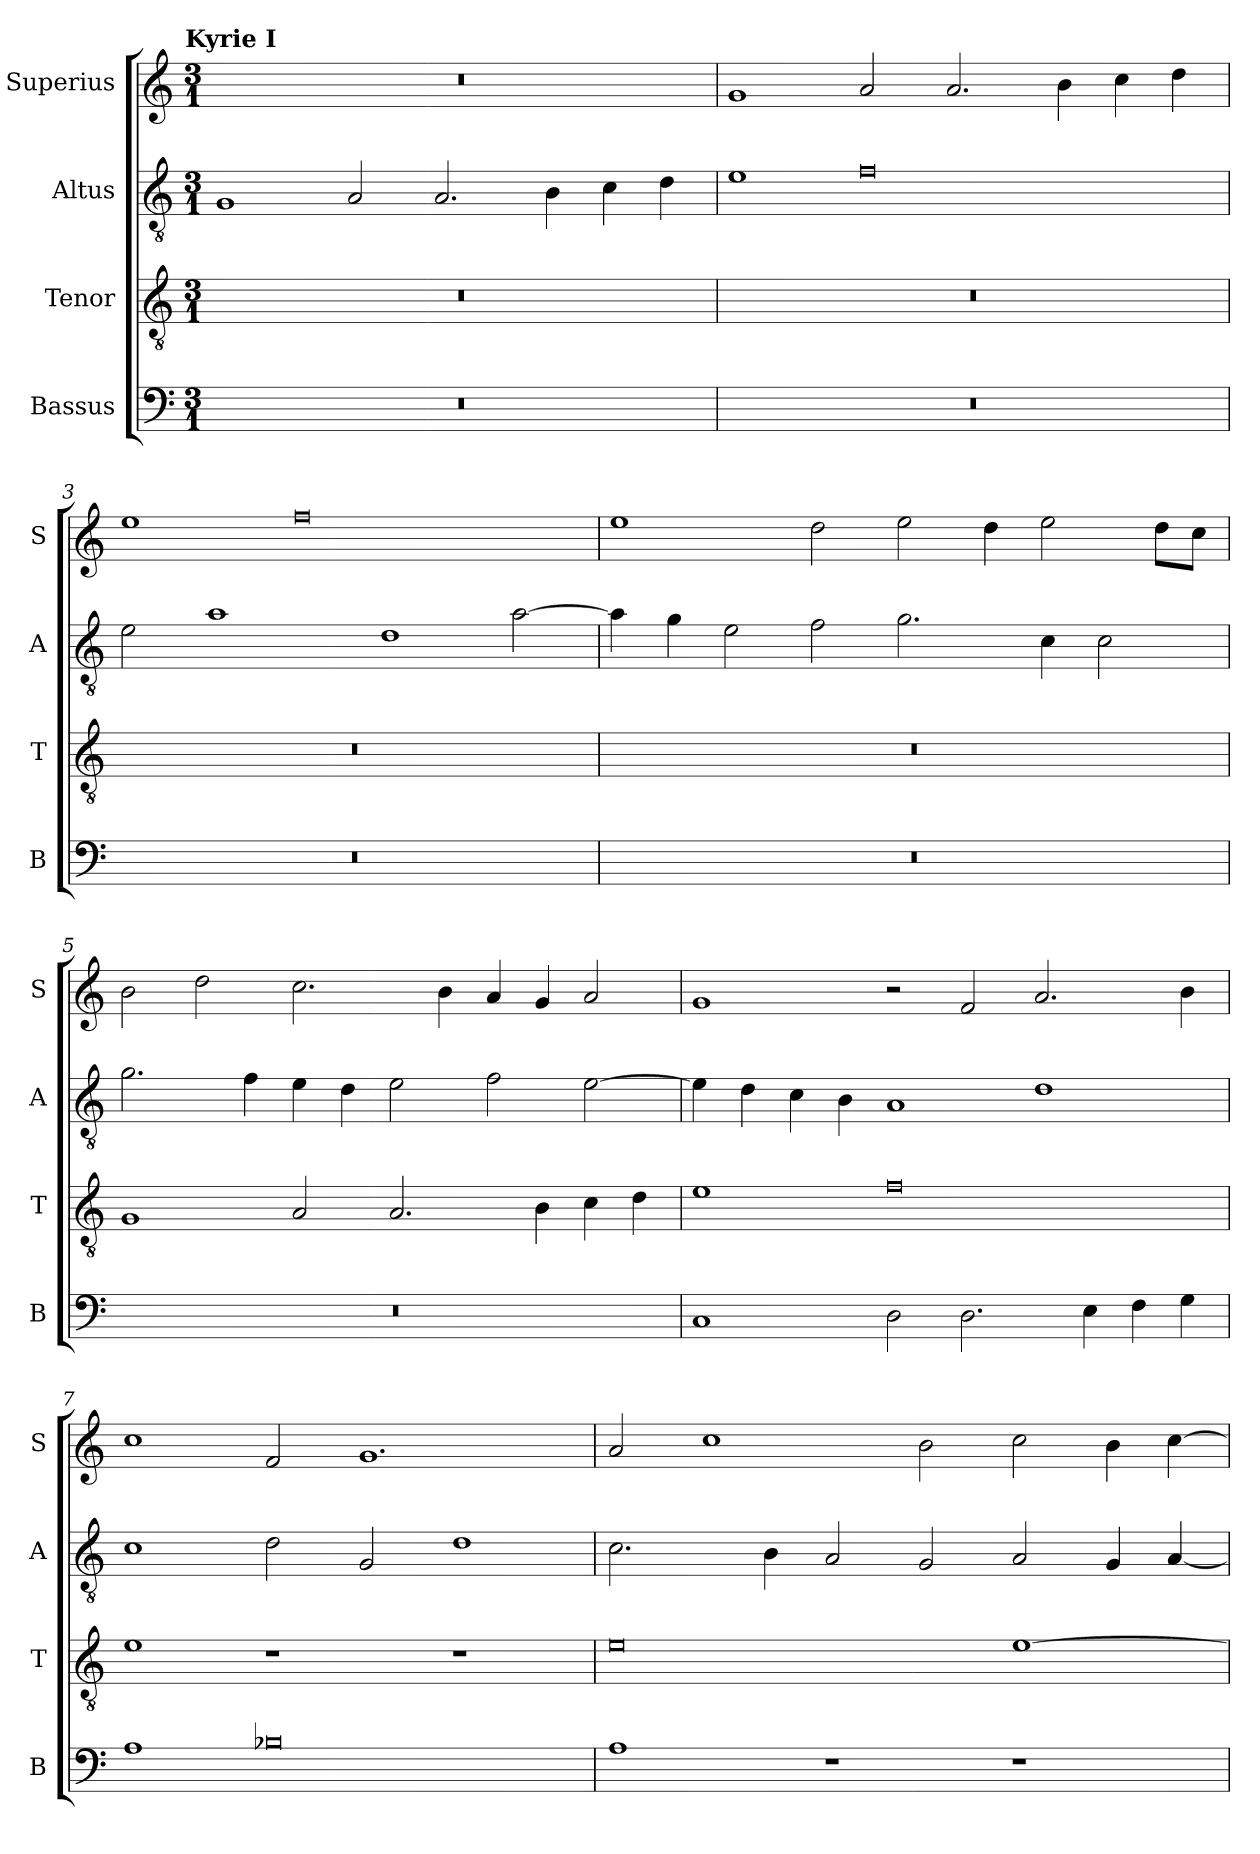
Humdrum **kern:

**kern	**kern	**kern	**kern
*part4	*part3	*part2	*part1
*staff4	*staff3	*staff2	*staff1
*I"Bassus	*I"Tenor	*I"Altus	*I"Superius
*I'B	*I'T	*I'A	*I'S
*clefF4	*clefGv2	*clefGv2	*clefG2
*k[]	*k[]	*k[]	*k[]
!!LO:TX:omd:t=Kyrie I
*M3/1	*M3/1	*M3/1	*M3/1
=1	=1	=1	=1
0.r	0.r	1G	0.r
.	.	2A/	.
.	.	2.A/	.
.	.	4B\	.
.	.	4c\	.
.	.	4d\	.
=2	=2	=2	=2
0.r	0.r	1e	1g
.	.	0f	2a/
.	.	.	2.a/
.	.	.	4b\
.	.	.	4cc\
.	.	.	4dd\
=3	=3	=3	=3
0.r	0.r	2e\	1ee
.	.	1a	.
.	.	.	0ff
.	.	1d	.
.	.	[2a\	.
=4	=4	=4	=4
0.r	0.r	4a\]	1ee
.	.	4g\	.
.	.	2e\	.
.	.	2f\	2dd\
.	.	2.g\	2ee\
.	.	.	4dd\
.	.	4c\	2ee\
.	.	2c\	.
.	.	.	8dd\L
.	.	.	8cc\J
=5	=5	=5	=5
0.r	1G	2.g\	2b\
.	.	.	2dd\
.	.	4f\	.
.	2A/	4e\	2.cc\
.	.	4d\	.
.	2.A/	2e\	.
.	.	.	4b\
.	.	2f\	4a/
.	4B\	.	4g/
.	4c\	[2e\	2a/
.	4d\	.	.
=6	=6	=6	=6
1C	1e	4e\]	1g
.	.	4d\	.
.	.	4c\	.
.	.	4B\	.
2D\	0f	1A	2r
2.D\	.	.	2f/
.	.	1d	2.a/
4E\	.	.	.
4F\	.	.	.
4G\	.	.	4b\
=7	=7	=7	=7
1A	1e	1c	1cc
0B-X	1r	2d\	2f/
.	.	2G/	1.g
.	1r	1d	.
=8	=8	=8	=8
1A	0e	2.c\	2a/
.	.	.	1cc
.	.	4B\	.
1r	.	2A/	.
.	.	2G/	2b\
1r	[1e	2A/	2cc\
.	.	4G/	4b\
.	.	[4A/	[4cc\
=	=	=	=
*-	*-	*-	*-
